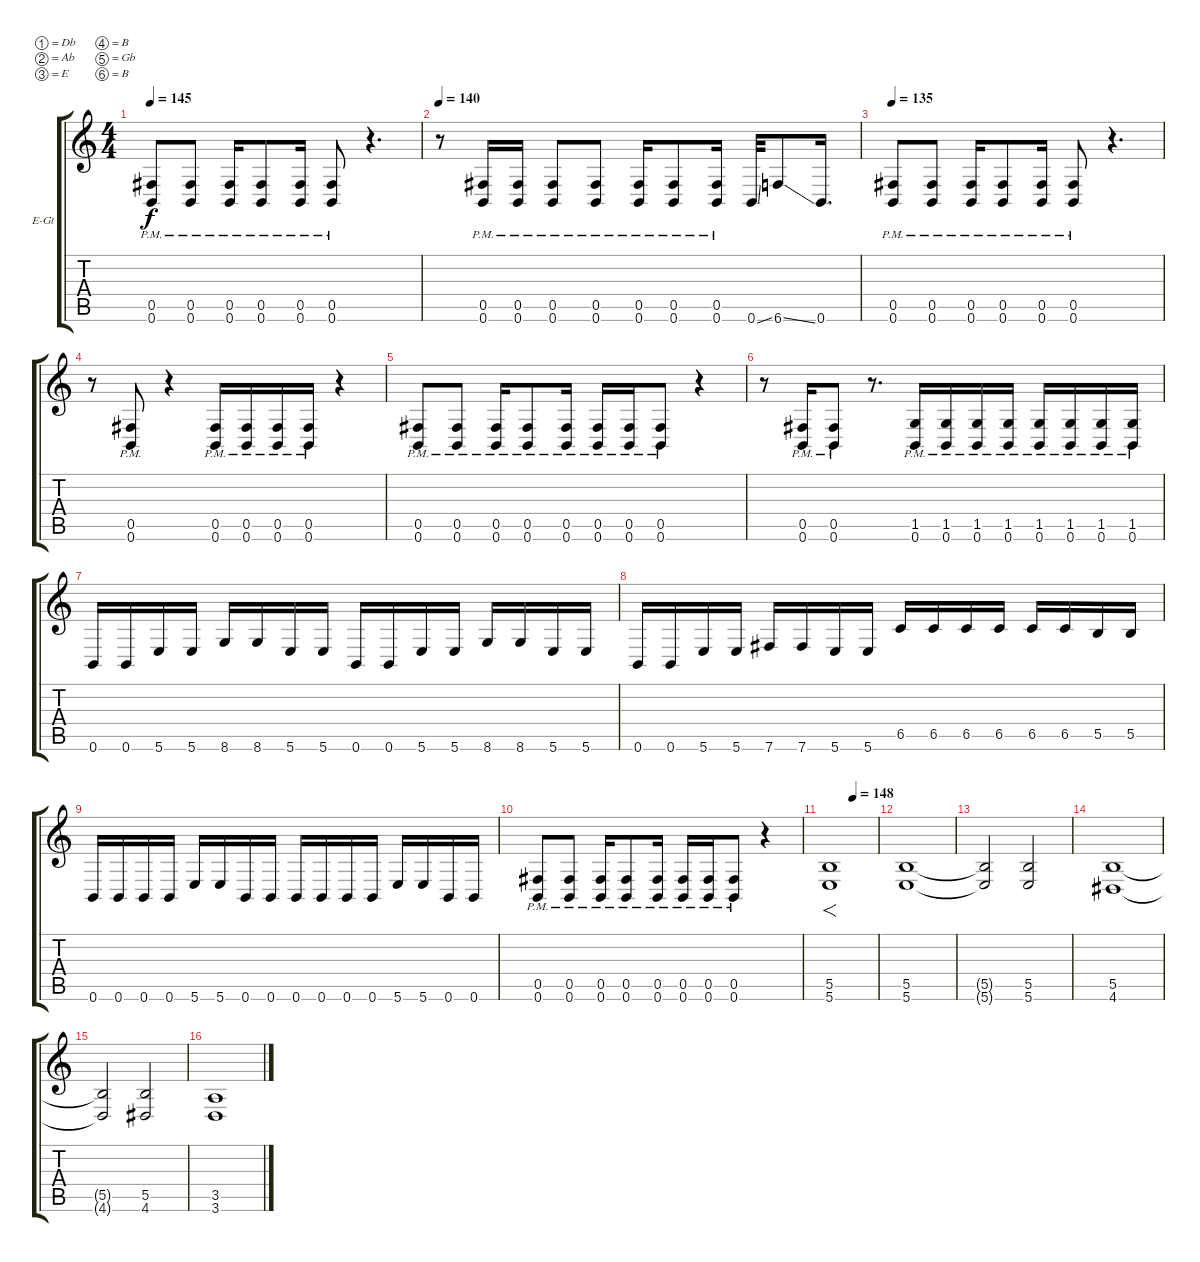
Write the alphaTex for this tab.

\defaultSystemsLayout 4
\bracketExtendMode groupsimilarinstruments
\firstSystemTrackNameOrientation horizontal
\otherSystemsTrackNameOrientation horizontal
\track ("Guitar l" "E-Gt") {instrument overdrivenguitar}
\staff {score tabs}
\tuning (Db4 Ab3 E3 B2 Gb2 B1)
\ts (4 4)
\tempo 145
\clef g2
\scale
1.03909
\ks c
(0.6{pm} 0.5{pm}).8{dy f} (0.6{pm} 0.5{pm}).8 (0.6{pm} 0.5{pm}).16 (0.6{pm} 0.5{pm}).8 (0.6{pm} 0.5{pm}).16 (0.6{pm} 0.5{pm}).8 r.4{d} |
\tempo 140
\scale
0.960908 r.8 (0.6{pm} 0.5{pm}).16 (0.6{pm} 0.5{pm}).16 (0.6{pm} 0.5{pm}).8 (0.6{pm} 0.5{pm}).8 (0.6{pm} 0.5{pm}).16 (0.6{pm} 0.5{pm}).8 (0.6{pm} 0.5{pm}).16 0.6{ss}.32 6.6{ss}.8 0.6.16{d} |
\tempo 135
\scale
1.03909 (0.6{pm} 0.5{pm}).8 (0.6{pm} 0.5{pm}).8 (0.6{pm} 0.5{pm}).16 (0.6{pm} 0.5{pm}).8 (0.6{pm} 0.5{pm}).16 (0.6{pm} 0.5{pm}).8 r.4{d} |
\scale
0.960908 r.8 (0.6{pm} 0.5{pm}).8 r.4 (0.6{pm} 0.5{pm}).16 (0.6{pm} 0.5{pm}).16 (0.6{pm} 0.5{pm}).16 (0.6{pm} 0.5{pm}).16 r.4 |
\scale
1.03909 (0.6{pm} 0.5{pm}).8 (0.6{pm} 0.5{pm}).8 (0.6{pm} 0.5{pm}).16 (0.6{pm} 0.5{pm}).8 (0.6{pm} 0.5{pm}).16 (0.6{pm} 0.5{pm}).16 (0.5{pm} 0.6{pm}).16 (0.5{pm} 0.6{pm}).8 r.4 |
\scale
0.960908 r.8 (0.6{pm} 0.5{pm}).16 (0.6{pm} 0.5{pm}).8 r.8{d} (1.5{pm} 0.6{pm}).16 (0.6{pm} 1.5{pm}).16 (0.6{pm} 1.5{pm}).16 (0.6{pm} 1.5{pm}).16 (0.6{pm} 1.5{pm}).16 (0.6{pm} 1.5{pm}).16 (0.6{pm} 1.5{pm}).16 (0.6{pm} 1.5{pm}).16 |
\scale
1.03909 0.6.16 0.6.16 5.6.16 5.6.16 8.6.16 8.6.16 5.6.16 5.6.16 0.6.16 0.6.16 5.6.16 5.6.16 8.6.16 8.6.16 5.6.16 5.6.16 |
\scale
0.960908 0.6.16 0.6.16 5.6.16 5.6.16 7.6.16 7.6.16 5.6.16 5.6.16 6.5.16 6.5.16 6.5.16 6.5.16 6.5.16 6.5.16 5.5.16 5.5.16 |
\scale
1.03909 0.6.16 0.6.16 0.6.16 0.6.16 5.6.16 5.6.16 0.6.16 0.6.16 0.6.16 0.6.16 0.6.16 0.6.16 5.6.16 5.6.16 0.6.16 0.6.16 |
\scale
0.960908 (0.6{pm} 0.5{pm}).8 (0.6{pm} 0.5{pm}).8 (0.6{pm} 0.5{pm}).16 (0.6{pm} 0.5{pm}).8 (0.6{pm} 0.5{pm}).16 (0.6{pm} 0.5{pm}).16 (0.6{pm} 0.5{pm}).16 (0.6{pm} 0.5{pm}).8 r.4 |
\tempo (148 0.5)
\scale
1.03909 (5.6 5.5).1{f} |
\scale
0.960908 (5.6 5.5).1 |
\scale
1.03909 (5.5{t} 5.6{t}).2 (5.6 5.5).2 |
\scale
0.960908 (5.5 4.6).1 |
\scale
1.03909 (4.6{t} 5.5{t}).2 (5.5 4.6).2 |
\scale
0.960908 (3.6 3.5).1
